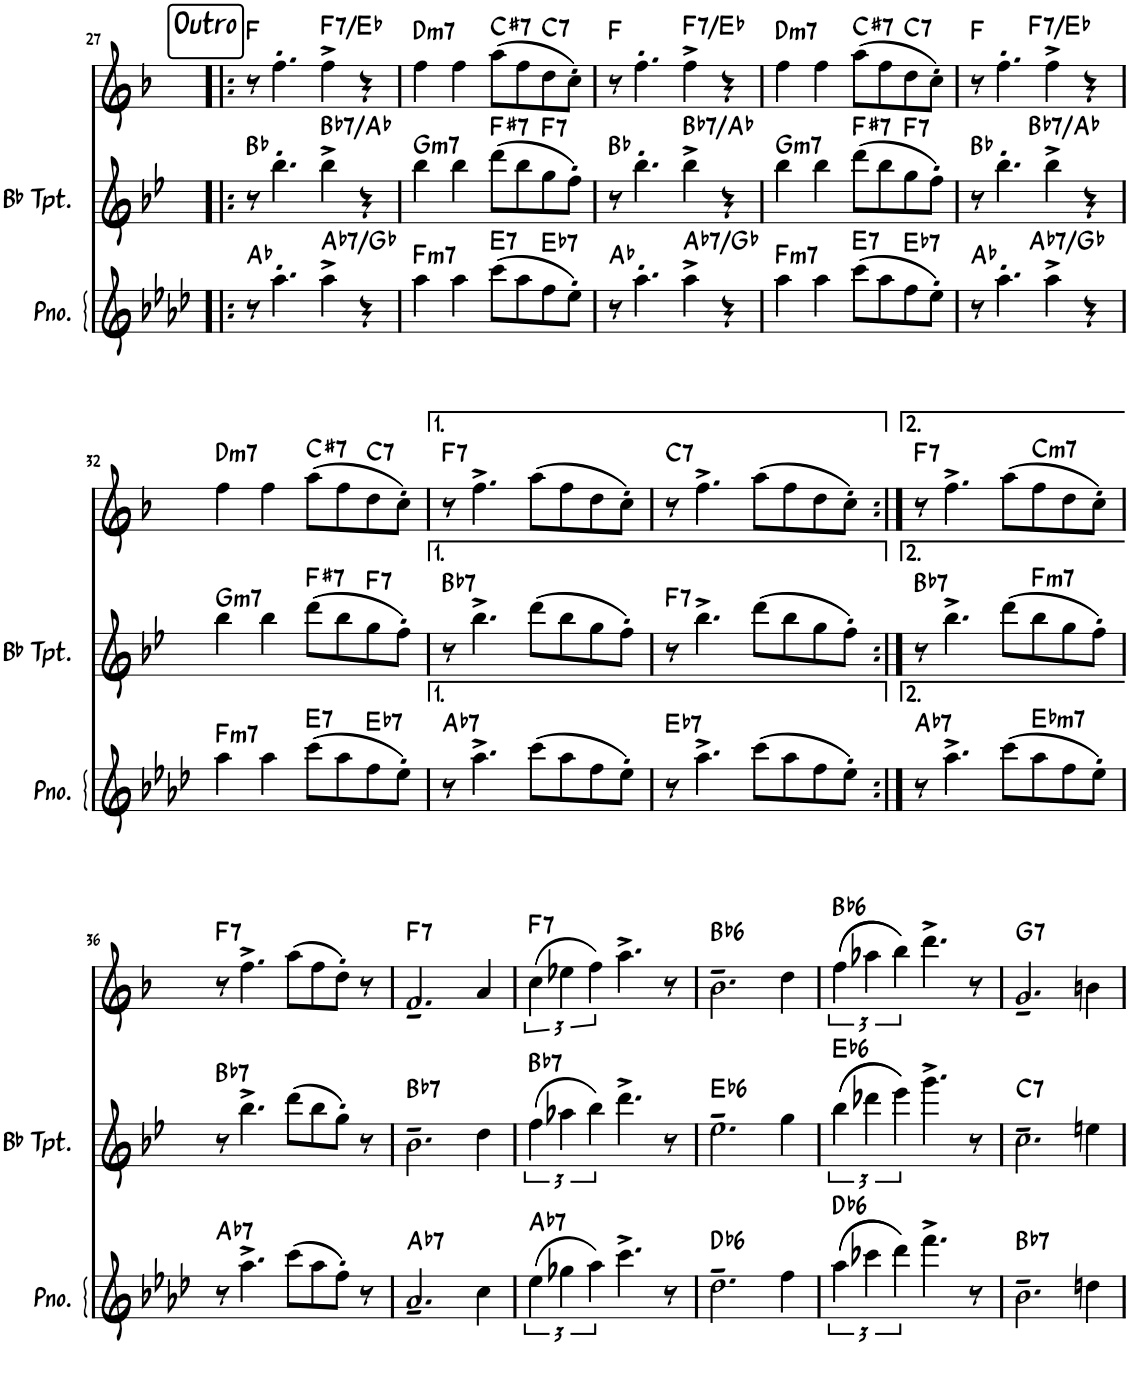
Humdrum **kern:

**kern	**harte	**kern	**harte	**kern	**harte
*part3	*part3	*part2	*part2	*part1	*part1
*staff3	*	*staff2	*	*staff1	*
*I"Piano	*	*I"Bb Trumpet	*	*I"Alto Sax	*
*I'Pno.	*	*I'Bb Tpt.	*	*I'Sax	*
!!LO:PB:g=z
*clefG2	*	*clefG2	*	*clefG2	*
*	*	*Trd1c2	*	*Trd5c9	*
*k[b-e-a-d-]	*	*k[b-e-]	*	*k[b-]	*
*M4/4	*	*M4/4	*	*M4/4	*
!!LO:REH:place=s1:a:t=
!!LO:REH:place=s1:a:cj:fs=14:t=Outro
=27!|:	=27!|:	=27!|:	=27!|:	=27!|:	=27!|:
8r	Ab:maj	8r	Bb:maj	8r	F:maj
4.aa-'\	.	4.bb-'\	.	4.ff'\	.
!	!LO:H:kt=7	!	!LO:H:kt=7	!	!LO:H:kt=7
4aa-^\	Ab:7/b7	4bb-^\	Bb:7/b7	4ff^\	F:7/b7
4r	.	4r	.	4r	.
=28	=28	=28	=28	=28	=28
!	!LO:H:kt=m7	!	!LO:H:kt=m7	!	!LO:H:kt=m7
4aa-\	F:min7	4bb-\	G:min7	4ff\	D:min7
4aa-\	.	4bb-\	.	4ff\	.
!	!LO:H:kt=7	!	!LO:H:kt=7	!	!LO:H:kt=7
(8ccc\L	E:7	(8ddd\L	F#:7	(8aa\L	C#:7
8aa-\	.	8bb-\	.	8ff\	.
!	!LO:H:kt=7	!	!LO:H:kt=7	!	!LO:H:kt=7
8ff\	Eb:7	8gg\	F:7	8dd\	C:7
8ee-'\J)	.	8ff'\J)	.	8cc'\J)	.
=29	=29	=29	=29	=29	=29
8r	Ab:maj	8r	Bb:maj	8r	F:maj
4.aa-'\	.	4.bb-'\	.	4.ff'\	.
!	!LO:H:kt=7	!	!LO:H:kt=7	!	!LO:H:kt=7
4aa-^\	Ab:7/b7	4bb-^\	Bb:7/b7	4ff^\	F:7/b7
4r	.	4r	.	4r	.
=30	=30	=30	=30	=30	=30
!	!LO:H:kt=m7	!	!LO:H:kt=m7	!	!LO:H:kt=m7
4aa-\	F:min7	4bb-\	G:min7	4ff\	D:min7
4aa-\	.	4bb-\	.	4ff\	.
!	!LO:H:kt=7	!	!LO:H:kt=7	!	!LO:H:kt=7
(8ccc\L	E:7	(8ddd\L	F#:7	(8aa\L	C#:7
8aa-\	.	8bb-\	.	8ff\	.
!	!LO:H:kt=7	!	!LO:H:kt=7	!	!LO:H:kt=7
8ff\	Eb:7	8gg\	F:7	8dd\	C:7
8ee-'\J)	.	8ff'\J)	.	8cc'\J)	.
=31	=31	=31	=31	=31	=31
*^	*	*^	*	*^	*
8r	4.ryy	Ab:maj	8r	4.ryy	Bb:maj	8r	4.ryy	F:maj
4.aa-'\	.	.	4.bb-'\	.	.	4.ff'\	.	.
!	!	!LO:H:kt=7	!	!	!LO:H:kt=7	!	!	!LO:H:kt=7
.	2ryy	Ab:7/b7	.	2ryy	Bb:7/b7	.	2ryy	F:7/b7
4aa-^\	.	.	4bb-^\	.	.	4ff^\	.	.
4r	.	.	4r	.	.	4r	.	.
.	8ryy	.	.	8ryy	.	.	8ryy	.
!!LO:LB:g=z
=32	=32	=32	=32	=32	=32	=32	=32	=32
!	!	!LO:H:kt=m7	!	!	!LO:H:kt=m7	!	!	!LO:H:kt=m7
*v	*v	*	*	*	*	*v	*v	*
*	*	*v	*v	*	*	*
4aa-\	F:min7	4bb-\	G:min7	4ff\	D:min7
4aa-\	.	4bb-\	.	4ff\	.
!	!LO:H:kt=7	!	!LO:H:kt=7	!	!LO:H:kt=7
(8ccc\L	E:7	(8ddd\L	F#:7	(8aa\L	C#:7
8aa-\	.	8bb-\	.	8ff\	.
!	!LO:H:kt=7	!	!LO:H:kt=7	!	!LO:H:kt=7
8ff\	Eb:7	8gg\	F:7	8dd\	C:7
8ee-'\J)	.	8ff'\J)	.	8cc'\J)	.
=33	=33	=33	=33	=33	=33
!	!LO:H:kt=7	!	!LO:H:kt=7	!	!LO:H:kt=7
8r	Ab:7	8r	Bb:7	8r	F:7
4.aa-^\	.	4.bb-^\	.	4.ff^\	.
(8ccc\L	.	(8ddd\L	.	(8aa\L	.
8aa-\	.	8bb-\	.	8ff\	.
8ff\	.	8gg\	.	8dd\	.
8ee-'\J)	.	8ff'\J)	.	8cc'\J)	.
=34	=34	=34	=34	=34	=34
!	!LO:H:kt=7	!	!LO:H:kt=7	!	!LO:H:kt=7
8r	Eb:7	8r	F:7	8r	C:7
4.aa-^\	.	4.bb-^\	.	4.ff^\	.
(8ccc\L	.	(8ddd\L	.	(8aa\L	.
8aa-\	.	8bb-\	.	8ff\	.
8ff\	.	8gg\	.	8dd\	.
8ee-'\J)	.	8ff'\J)	.	8cc'\J)	.
=35:|!	=35:|!	=35:|!	=35:|!	=35:|!	=35:|!
!	!LO:H:kt=7	!	!LO:H:kt=7	!	!LO:H:kt=7
8r	Ab:7	8r	Bb:7	8r	F:7
4.aa-^\	.	4.bb-^\	.	4.ff^\	.
(8ccc\L	.	(8ddd\L	.	(8aa\L	.
!	!LO:H:kt=m7	!	!LO:H:kt=m7	!	!LO:H:kt=m7
8aa-\	Eb:min7	8bb-\	F:min7	8ff\	C:min7
8ff\	.	8gg\	.	8dd\	.
8ee-'\J)	.	8ff'\J)	.	8cc'\J)	.
!!LO:LB:g=z
=36	=36	=36	=36	=36	=36
!	!LO:H:kt=7	!	!LO:H:kt=7	!	!LO:H:kt=7
8r	Ab:7	8r	Bb:7	8r	F:7
4.aa-^\	.	4.bb-^\	.	4.ff^\	.
(8ccc\L	.	(8ddd\L	.	(8aa\L	.
8aa-\	.	8bb-\	.	8ff\	.
8ff'\J)	.	8gg'\J)	.	8dd'\J)	.
8r	.	8r	.	8r	.
=37	=37	=37	=37	=37	=37
!	!LO:H:kt=7	!	!LO:H:kt=7	!	!LO:H:kt=7
2.a-~/	Ab:7	2.b-~\	Bb:7	2.f~/	F:7
4cc\	.	4dd\	.	4a/	.
=38	=38	=38	=38	=38	=38
!	!LO:H:kt=7	!	!LO:H:kt=7	!	!LO:H:kt=7
(6ee-\	Ab:7	(6ff\	Bb:7	(6cc\	F:7
6gg-X\	.	6aa-X\	.	6ee-X\	.
6aa-\)	.	6bb-\)	.	6ff\)	.
4.ccc^\	.	4.ddd^\	.	4.aa^\	.
8r	.	8r	.	8r	.
=39	=39	=39	=39	=39	=39
!	!LO:H:kt=6	!	!LO:H:kt=6	!	!LO:H:kt=6
2.dd-~\	Db:maj6	2.ee-~\	Eb:maj6	2.b-~\	Bb:maj6
4ff\	.	4gg\	.	4dd\	.
=40	=40	=40	=40	=40	=40
!	!LO:H:kt=6	!	!LO:H:kt=6	!	!LO:H:kt=6
((6aa-\	Db:maj6	((6bb-\	Eb:maj6	((6ff\	Bb:maj6
6ccc-X\	.	6ddd-X\	.	6aa-X\	.
6ddd-\))	.	6eee-\))	.	6bb-\))	.
4.fff^\	.	4.ggg^\	.	4.ddd^\	.
8r	.	8r	.	8r	.
=41	=41	=41	=41	=41	=41
!	!LO:H:kt=7	!	!LO:H:kt=7	!	!LO:H:kt=7
2.b-~\	Bb:7	2.cc~\	C:7	2.g~/	G:7
4ddn\	.	4een\	.	4bn\	.
=	=	=	=	=	=
*-	*-	*-	*-	*-	*-
